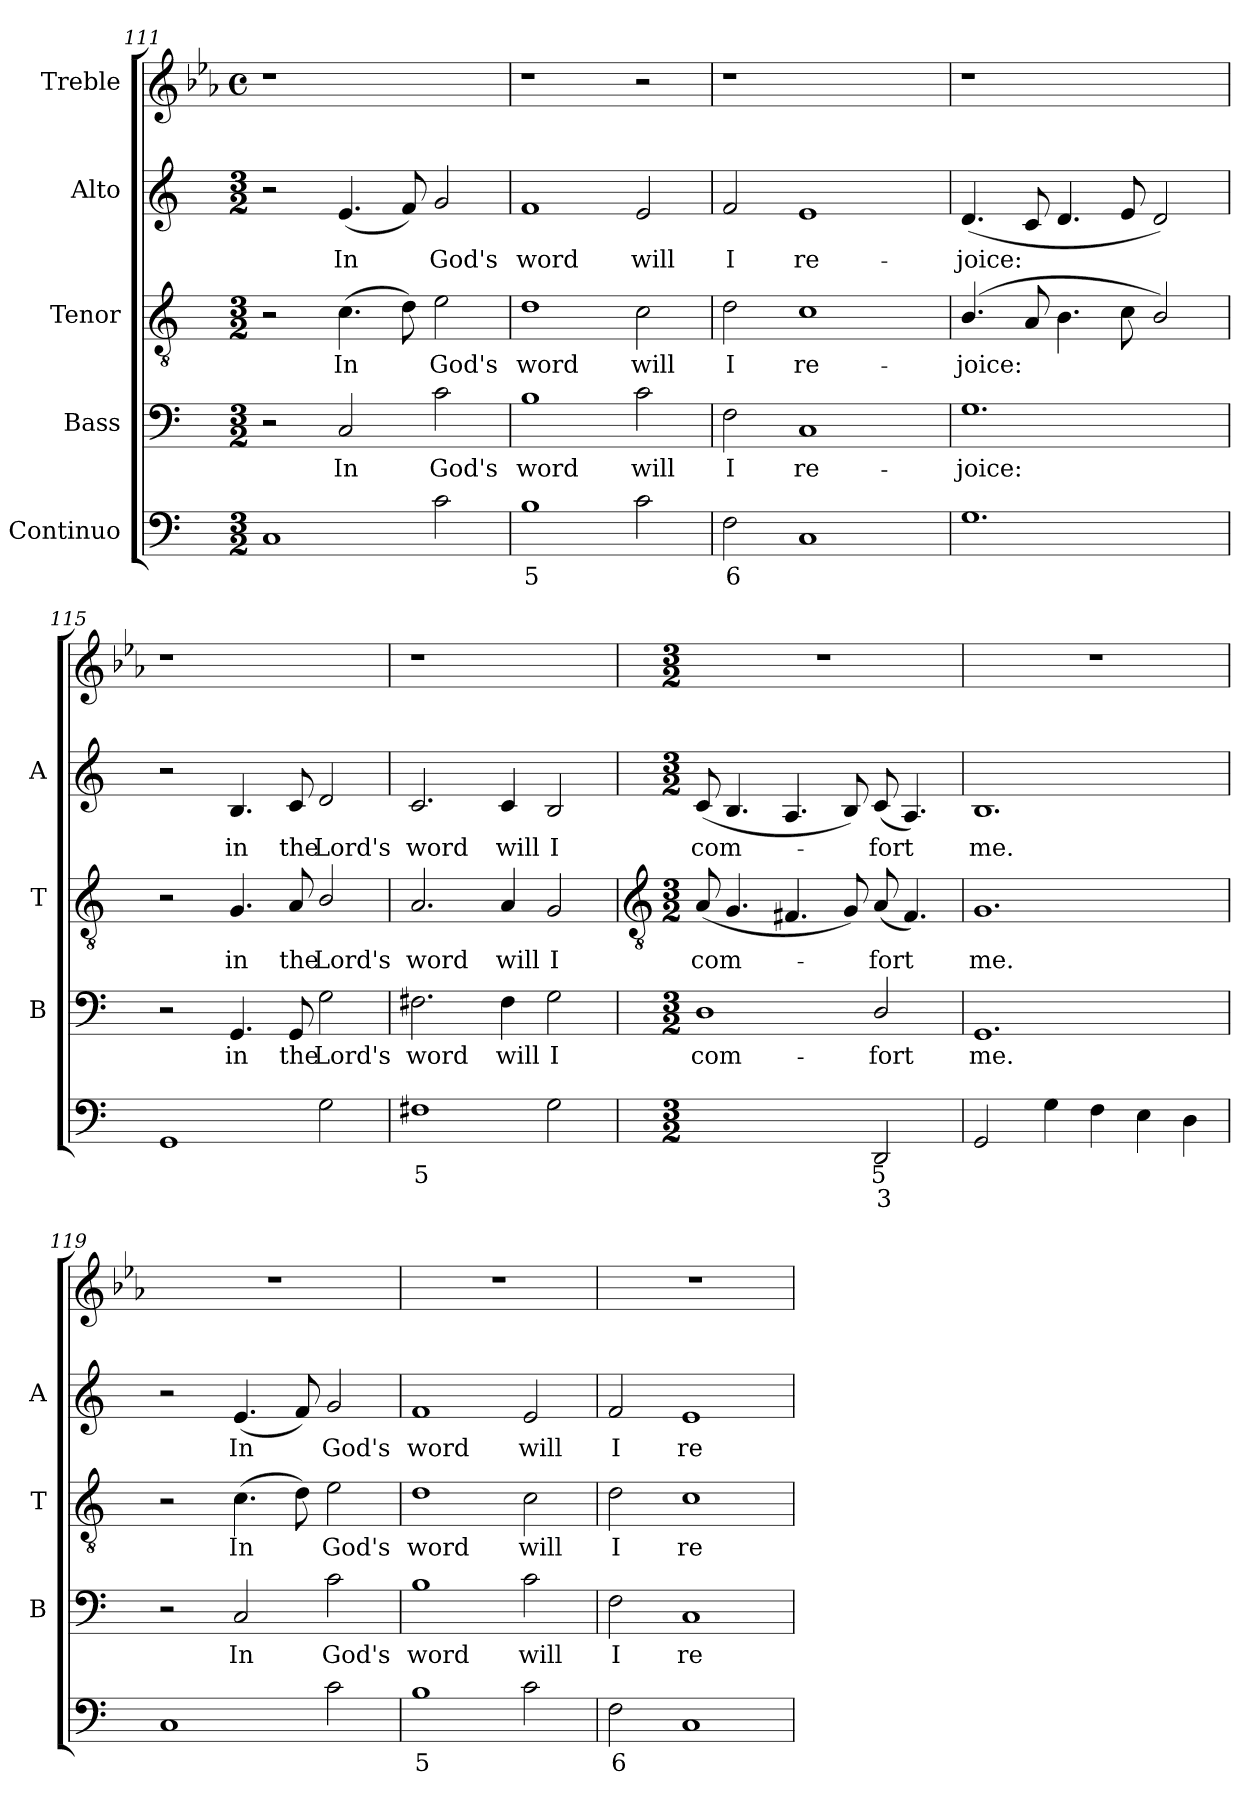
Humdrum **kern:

**kern	**text	**text	**kern	**text	**kern	**text	**kern	**text	**kern
*part5	*part5	*part5	*part4	*part4	*part3	*part3	*part2	*part2	*part1
*staff5	*staff5	*staff5	*staff4	*staff4	*staff3	*staff3	*staff2	*staff2	*staff1
*I"Continuo	*	*	*I"Bass	*	*I"Tenor	*	*I"Alto	*	*I"Treble
*	*	*	*I'B	*	*I'T	*	*I'A	*	*
*clefF4	*	*	*clefF4	*	*clefGv2	*	*clefG2	*	*clefG2
*k[]	*	*	*k[]	*	*k[]	*	*k[]	*	*k[b-e-a-]
*C:	*	*	*C:	*	*C:	*	*C:	*	*E-:
*M3/2	*	*	*M3/2	*	*M3/2	*	*M3/2	*	*M4/4
*	*	*	*	*	*	*	*	*	*met(c)
*MM200	*	*	*MM200	*	*MM200	*	*MM200	*	*MM200
=111	=111	=111	=111	=111	=111	=111	=111	=111	=111
1C	.	.	2r	.	2r	.	2r	.	1r
!	!	!	!	!LO:LY:b	!	!LO:LY:b	!	!LO:LY:b	!
.	.	.	2C/	In	(>4.c\	In	(<4.e/	In	.
.	.	.	.	.	8d\)	.	8f/)	.	.
!	!	!	!	!LO:LY:b	!	!LO:LY:b	!	!LO:LY:b	!
2c\	.	.	2c\	God's	2e\	God's	2g/	God's	2ryy
=112	=112	=112	=112	=112	=112	=112	=112	=112	=112
!	!LO:LY:b	!	!	!LO:LY:b	!	!LO:LY:b	!	!LO:LY:b	!
1B	5	.	1B	word	1d	word	1f	word	1r
!	!	!	!	!LO:LY:b	!	!LO:LY:b	!	!LO:LY:b	!
2c\	.	.	2c\	will	2c\	will	2e/	will	2r
=113	=113	=113	=113	=113	=113	=113	=113	=113	=113
!	!LO:LY:b	!	!	!LO:LY:b	!	!LO:LY:b	!	!LO:LY:b	!
2F\	6	.	2F\	I	2d\	I	2f/	I	1r
!	!	!	!	!LO:LY:b	!	!LO:LY:b	!	!LO:LY:b	!
1C	.	.	1C	re-	1c	re-	1e	re-	.
.	.	.	.	.	.	.	.	.	2ryy
=114	=114	=114	=114	=114	=114	=114	=114	=114	=114
!	!	!	!	!LO:LY:b	!	!LO:LY:b	!	!LO:LY:b	!
1.G	.	.	1.G	-joice:	(>4.B/	-joice:	(<4.d/	-joice:	1r
.	.	.	.	.	8A/	.	8c/	.	.
.	.	.	.	.	4.B\	.	4.d/	.	.
.	.	.	.	.	8c\	.	8e/	.	.
.	.	.	.	.	2B/)	.	2d/)	.	2ryy
=115	=115	=115	=115	=115	=115	=115	=115	=115	=115
1GG	.	.	2r	.	2r	.	2r	.	1r
!	!	!	!	!LO:LY:b	!	!LO:LY:b	!	!LO:LY:b	!
.	.	.	4.GG/	in	4.G/	in	4.B/	in	.
!	!	!	!	!LO:LY:b	!	!LO:LY:b	!	!LO:LY:b	!
.	.	.	8GG/	the	8A/	the	8c/	the	.
!	!	!	!	!LO:LY:b	!	!LO:LY:b	!	!LO:LY:b	!
2G\	.	.	2G\	Lord's	2B/	Lord's	2d/	Lord's	2ryy
=116	=116	=116	=116	=116	=116	=116	=116	=116	=116
!	!LO:LY:b	!	!	!LO:LY:b	!	!LO:LY:b	!	!LO:LY:b	!
1F#X	5	.	2.F#X\	word	2.A/	word	2.c/	word	1r
!	!	!	!	!LO:LY:b	!	!LO:LY:b	!	!LO:LY:b	!
.	.	.	4F#\	will	4A/	will	4c/	will	.
!	!	!	!	!LO:LY:b	!	!LO:LY:b	!	!LO:LY:b	!
2G\	.	.	2G\	I	2G/	I	2B/	I	2ryy
!!LO:PB:g=z
=117	=117	=117	=117	=117	=117	=117	=117	=117	=117
*	*	*	*	*	*clefGv2	*	*	*	*
*M3/2	*	*	*M3/2	*	*M3/2	*	*M3/2	*	*M3/2
*	*	*	*	*	*	*	*	*	*MM200
!	!LO:LY:b	!LO:LY:b	!	!LO:LY:b	!	!LO:LY:b	!	!LO:LY:b	!
[2D\yy	6	4	1D	com-	(<8A/	com-	(<8c/	com-	1.r
.	.	.	.	.	4.G/	.	4.B/	.	.
!	!LO:LY:b	!LO:LY:b	!	!	!	!	!	!	!
2D\yy]	5	3	.	.	4.F#X/	.	4.A/	.	.
.	.	.	.	.	8G/)	.	8B/)	.	.
!	!LO:LY:b	!LO:LY:b	!	!LO:LY:b	!	!LO:LY:b	!	!LO:LY:b	!
2DD/	5	3	2D/	-fort	(<8A/	fort	(<8c/	fort	.
.	.	.	.	.	4.F#/)	.	4.A/)	.	.
=118	=118	=118	=118	=118	=118	=118	=118	=118	=118
!	!	!	!	!LO:LY:b	!	!LO:LY:b	!	!LO:LY:b	!
2GG/	.	.	1.GG	me.	1.G	me.	1.B	me.	1.r
4G\	.	.	.	.	.	.	.	.	.
4F\	.	.	.	.	.	.	.	.	.
4E\	.	.	.	.	.	.	.	.	.
4D\	.	.	.	.	.	.	.	.	.
=119	=119	=119	=119	=119	=119	=119	=119	=119	=119
1C	.	.	2r	.	2r	.	2r	.	1.r
!	!	!	!	!LO:LY:b	!	!LO:LY:b	!	!LO:LY:b	!
.	.	.	2C/	In	(>4.c\	In	(<4.e/	In	.
.	.	.	.	.	8d\)	.	8f/)	.	.
!	!	!	!	!LO:LY:b	!	!LO:LY:b	!	!LO:LY:b	!
2c\	.	.	2c\	God's	2e\	God's	2g/	God's	.
=120	=120	=120	=120	=120	=120	=120	=120	=120	=120
!	!LO:LY:b	!	!	!LO:LY:b	!	!LO:LY:b	!	!LO:LY:b	!
1B	5	.	1B	word	1d	word	1f	word	1.r
!	!	!	!	!LO:LY:b	!	!LO:LY:b	!	!LO:LY:b	!
2c\	.	.	2c\	will	2c\	will	2e/	will	.
=121	=121	=121	=121	=121	=121	=121	=121	=121	=121
!	!LO:LY:b	!	!	!LO:LY:b	!	!LO:LY:b	!	!LO:LY:b	!
2F\	6	.	2F\	I	2d\	I	2f/	I	1.r
!	!	!	!	!LO:LY:b	!	!LO:LY:b	!	!LO:LY:b	!
1C	.	.	1C	re-	1c	re-	1e	re-	.
=	=	=	=	=	=	=	=	=	=
*-	*-	*-	*-	*-	*-	*-	*-	*-	*-
